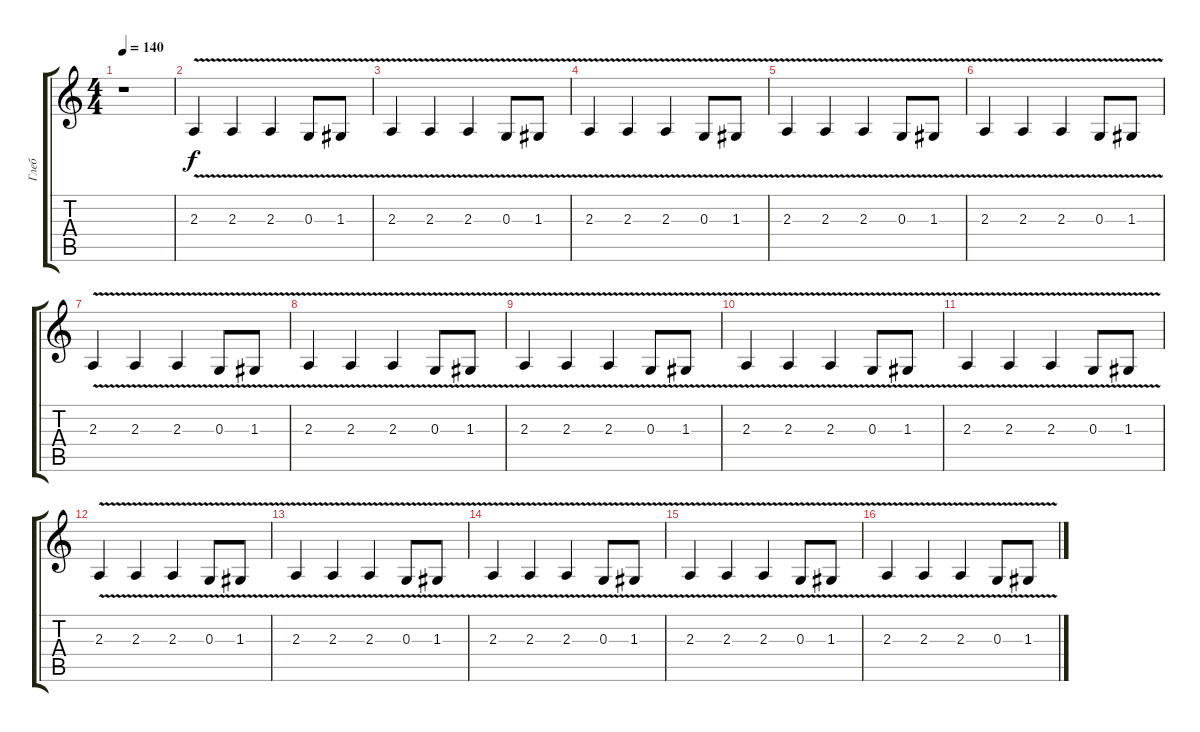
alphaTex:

\track ("Глеб" "Глеб") {instrument lead8bassandlead}
\staff {score tabs}
\tuning (E4 B3 G3 D3 A2 E2) {hide}
\ts (4 4)
\tempo 140
\clef g2
\ks c
r.1{dy f instrument lead8bassandlead} |
2.3{v}.4 2.3{v}.4 2.3{v}.4 0.3{v}.8 1.3{v}.8 |
2.3{v}.4 2.3{v}.4 2.3{v}.4 0.3{v}.8 1.3{v}.8 |
2.3{v}.4 2.3{v}.4 2.3{v}.4 0.3{v}.8 1.3{v}.8 |
2.3{v}.4 2.3{v}.4 2.3{v}.4 0.3{v}.8 1.3{v}.8 |
2.3{v}.4 2.3{v}.4 2.3{v}.4 0.3{v}.8 1.3{v}.8 |
2.3{v}.4 2.3{v}.4 2.3{v}.4 0.3{v}.8 1.3{v}.8 |
2.3{v}.4 2.3{v}.4 2.3{v}.4 0.3{v}.8 1.3{v}.8 |
2.3{v}.4 2.3{v}.4 2.3{v}.4 0.3{v}.8 1.3{v}.8 |
2.3{v}.4 2.3{v}.4 2.3{v}.4 0.3{v}.8 1.3{v}.8 |
2.3{v}.4 2.3{v}.4 2.3{v}.4 0.3{v}.8 1.3{v}.8 |
2.3{v}.4 2.3{v}.4 2.3{v}.4 0.3{v}.8 1.3{v}.8 |
2.3{v}.4 2.3{v}.4 2.3{v}.4 0.3{v}.8 1.3{v}.8 |
2.3{v}.4 2.3{v}.4 2.3{v}.4 0.3{v}.8 1.3{v}.8 |
2.3{v}.4 2.3{v}.4 2.3{v}.4 0.3{v}.8 1.3{v}.8 |
2.3{v}.4 2.3{v}.4 2.3{v}.4 0.3{v}.8 1.3{v}.8
